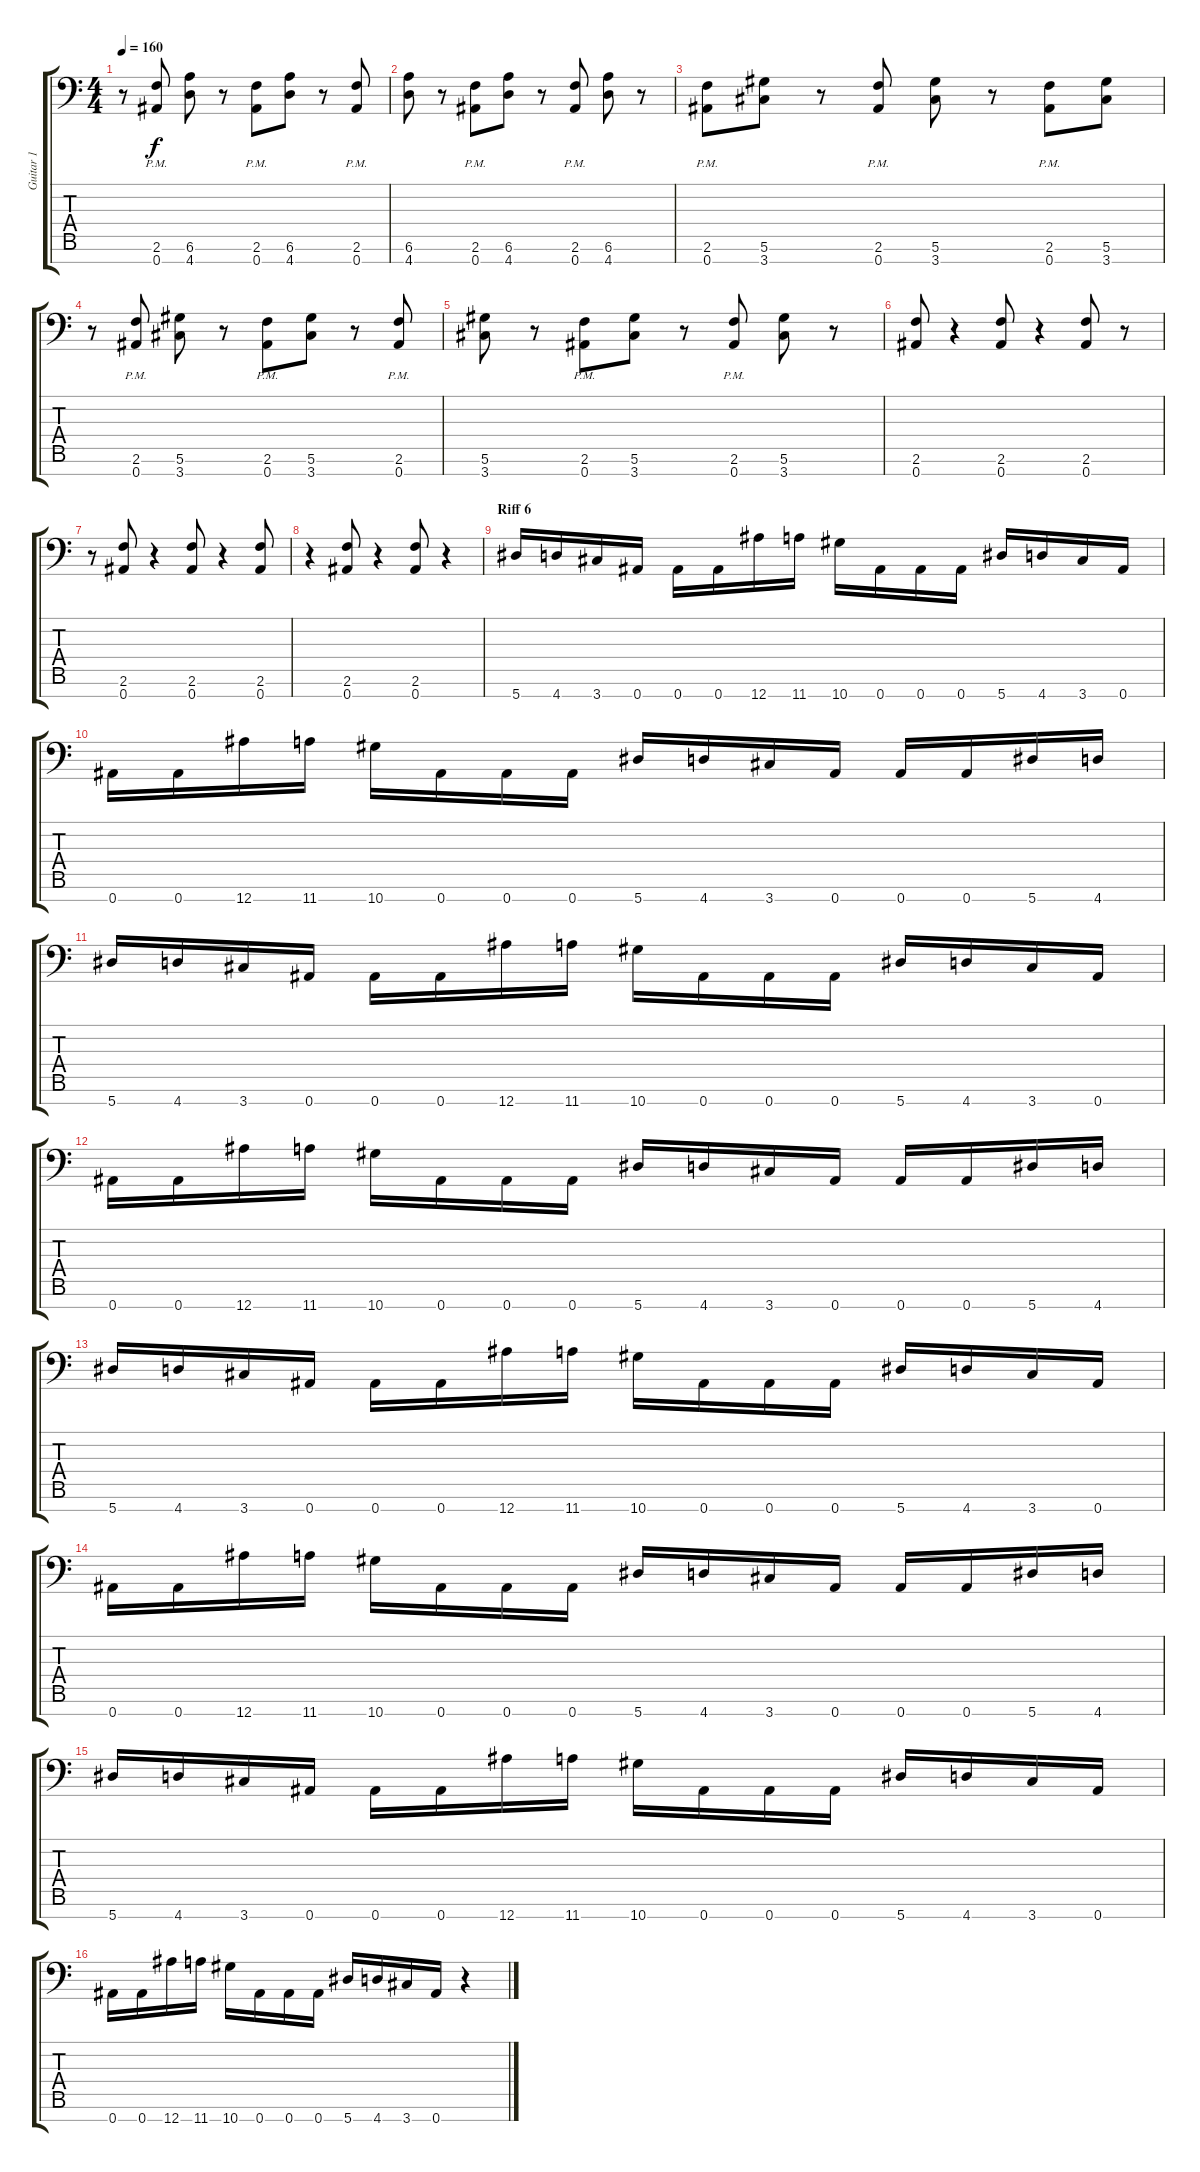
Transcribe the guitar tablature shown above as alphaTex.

\track ("Guitar 1" "Guitar 1") {instrument distortionguitar}
\staff {score tabs}
\tuning (Eb4 Bb3 Gb3 Db3 Ab2 Eb2 Bb1) {hide}
\ts (4 4)
\tempo 160
\clef f4
\ks c
r.8{dy f} (2.6{pm} 0.7{pm}).8 (6.6 4.7).8 r.8 (2.6{pm} 0.7{pm}).8 (6.6 4.7).8 r.8 (2.6{pm} 0.7{pm}).8 |
(6.6 4.7).8 r.8 (2.6{pm} 0.7{pm}).8 (6.6 4.7).8 r.8 (2.6{pm} 0.7{pm}).8 (6.6 4.7).8 r.8 |
(2.6{pm} 0.7{pm}).8 (5.6 3.7).8 r.8 (2.6{pm} 0.7{pm}).8 (5.6 3.7).8 r.8 (2.6{pm} 0.7{pm}).8 (5.6 3.7).8 |
r.8 (2.6{pm} 0.7{pm}).8 (5.6 3.7).8 r.8 (2.6{pm} 0.7{pm}).8 (5.6 3.7).8 r.8 (2.6{pm} 0.7{pm}).8 |
(5.6 3.7).8 r.8 (2.6{pm} 0.7{pm}).8 (5.6 3.7).8 r.8 (2.6{pm} 0.7{pm}).8 (5.6 3.7).8 r.8 |
(2.6 0.7).8 r.4 (2.6 0.7).8 r.4 (2.6 0.7).8 r.8 |
r.8 (2.6 0.7).8 r.4 (2.6 0.7).8 r.4 (2.6 0.7).8 |
r.4 (2.6 0.7).8 r.4 (2.6 0.7).8 r.4 |
\section ("" "Riff 6")
5.7.16 4.7.16 3.7.16 0.7.16 0.7.16 0.7.16 12.7.16 11.7.16 10.7.16 0.7.16 0.7.16 0.7.16 5.7.16 4.7.16 3.7.16 0.7.16 |
0.7.16 0.7.16 12.7.16 11.7.16 10.7.16 0.7.16 0.7.16 0.7.16 5.7.16 4.7.16 3.7.16 0.7.16 0.7.16 0.7.16 5.7.16 4.7.16 |
5.7.16 4.7.16 3.7.16 0.7.16 0.7.16 0.7.16 12.7.16 11.7.16 10.7.16 0.7.16 0.7.16 0.7.16 5.7.16 4.7.16 3.7.16 0.7.16 |
0.7.16 0.7.16 12.7.16 11.7.16 10.7.16 0.7.16 0.7.16 0.7.16 5.7.16 4.7.16 3.7.16 0.7.16 0.7.16 0.7.16 5.7.16 4.7.16 |
5.7.16 4.7.16 3.7.16 0.7.16 0.7.16 0.7.16 12.7.16 11.7.16 10.7.16 0.7.16 0.7.16 0.7.16 5.7.16 4.7.16 3.7.16 0.7.16 |
0.7.16 0.7.16 12.7.16 11.7.16 10.7.16 0.7.16 0.7.16 0.7.16 5.7.16 4.7.16 3.7.16 0.7.16 0.7.16 0.7.16 5.7.16 4.7.16 |
5.7.16 4.7.16 3.7.16 0.7.16 0.7.16 0.7.16 12.7.16 11.7.16 10.7.16 0.7.16 0.7.16 0.7.16 5.7.16 4.7.16 3.7.16 0.7.16 |
0.7.16 0.7.16 12.7.16 11.7.16 10.7.16 0.7.16 0.7.16 0.7.16 5.7.16 4.7.16 3.7.16 0.7.16 r.4
